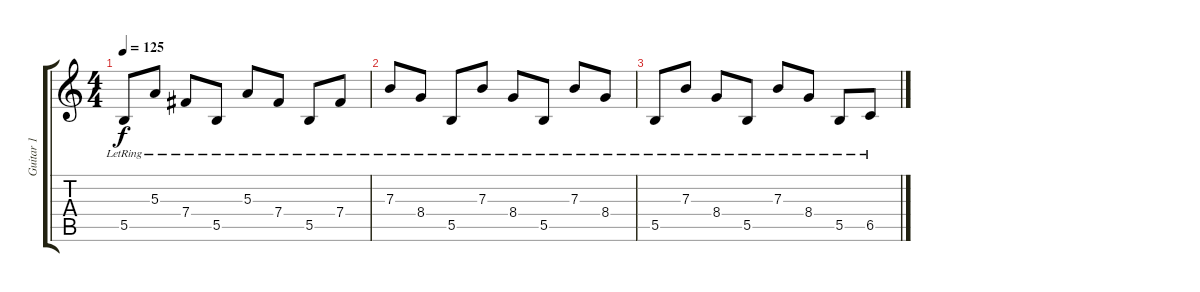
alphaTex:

\track ("Guitar 1" "Guitar 1") {instrument distortionguitar}
\staff {score tabs}
\tuning (Db4 Ab3 E3 B2 Gb2 B1) {hide}
\ts (4 4)
\tempo 125
\clef g2
\ks c
5.5{lr}.8{dy f} 5.3{lr}.8 7.4{lr}.8 5.5{lr}.8 5.3{lr}.8 7.4{lr}.8 5.5{lr}.8 7.4{lr}.8 |
7.3{lr}.8 8.4{lr}.8 5.5{lr}.8 7.3{lr}.8 8.4{lr}.8 5.5{lr}.8 7.3{lr}.8 8.4{lr}.8 |
5.5{lr}.8 7.3{lr}.8 8.4{lr}.8 5.5{lr}.8 7.3{lr}.8 8.4{lr}.8 5.5{lr}.8 6.5{lr}.8
